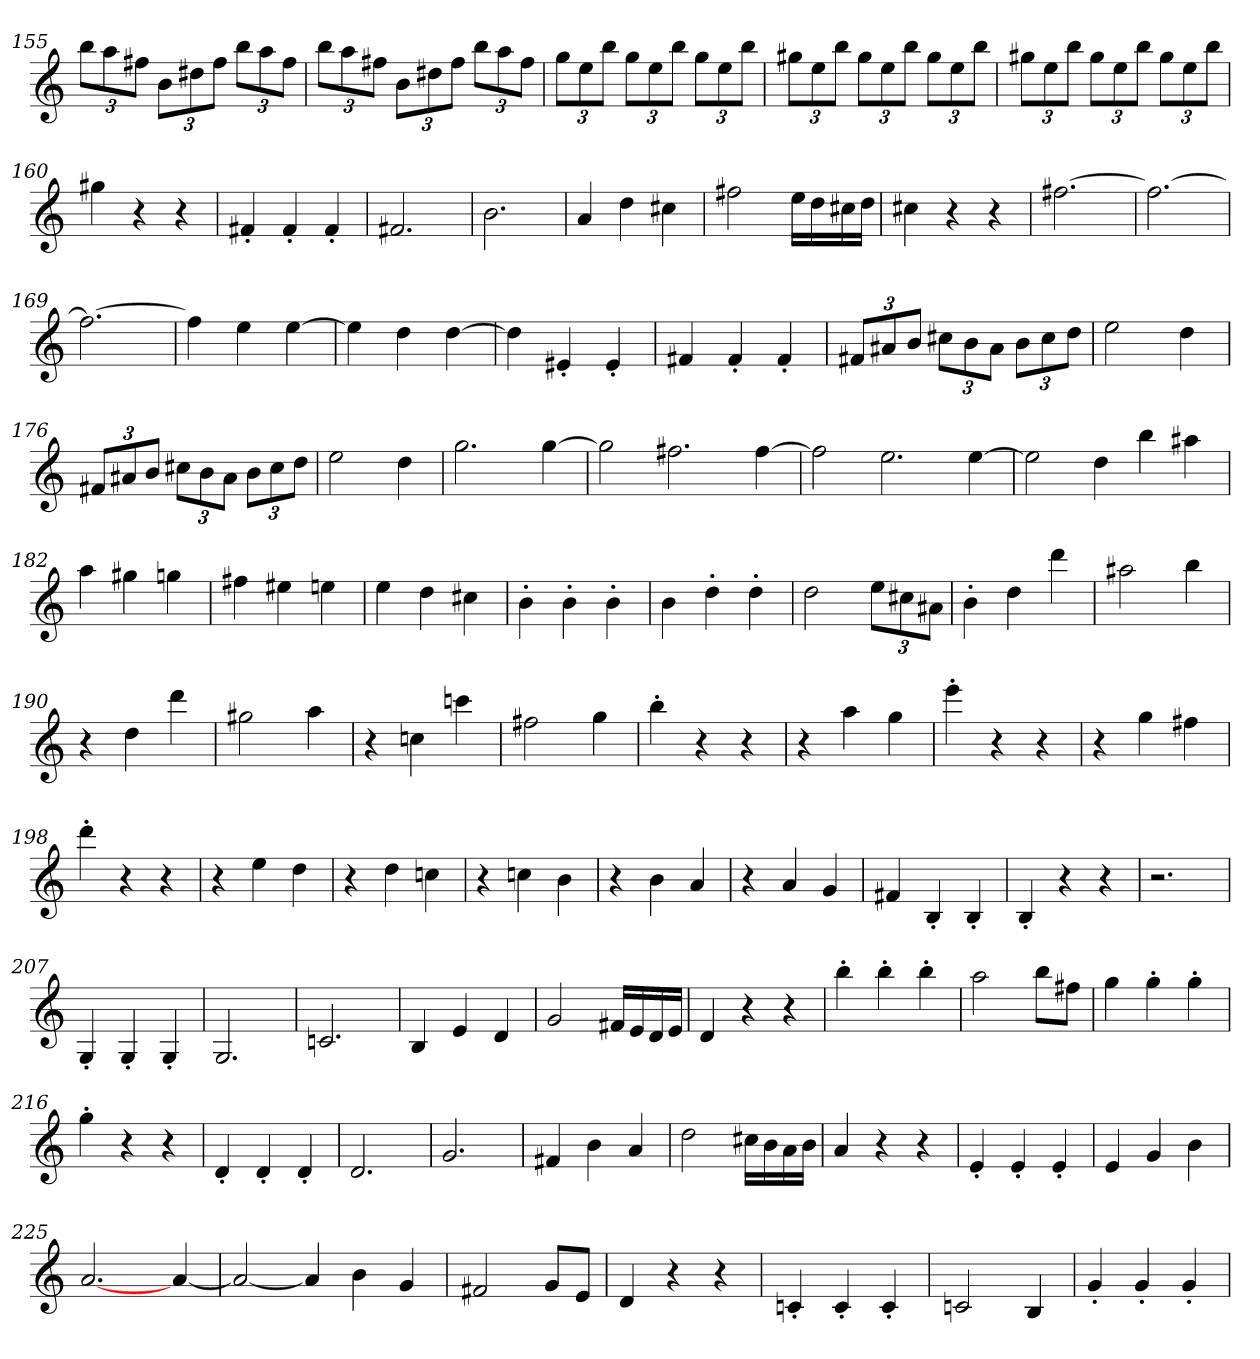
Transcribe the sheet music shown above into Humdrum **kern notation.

**kern
*part1
*staff1
=155
12bb\L
12aa\
12ff#X\J
12b\L
12dd#X\
12ff#\J
12bb\L
12aa\
12ff#\J
=156
12bb\L
12aa\
12ff#X\J
12b\L
12dd#X\
12ff#\J
12bb\L
12aa\
12ff#\J
=157
12gg\L
12ee\
12bb\J
12gg\L
12ee\
12bb\J
12gg\L
12ee\
12bb\J
=158
12gg#X\L
12ee\
12bb\J
12gg#\L
12ee\
12bb\J
12gg#\L
12ee\
12bb\J
=159
12gg#X\L
12ee\
12bb\J
12gg#\L
12ee\
12bb\J
12gg#\L
12ee\
12bb\J
=160
4gg#X\
4r
4r
=161
4f#X'/
4f#'/
4f#'/
=162
2.f#X/
=163
2.b\
=164
4a/
4dd\
4cc#X\
=165
2ff#X\
16ee\LL
16dd\
16cc#X\
16dd\JJ
=166
4cc#X\
4r
4r
=167
[2.ff#X\
=168
2.ff#\_
=169
2.ff#\_
=170
4ff#\]
4ee\
[4ee\
=171
4ee\]
4dd\
[4dd\
=172
4dd\]
4e#X'/
4e#'/
=173
4f#X/
4f#'/
4f#'/
=174
12f#X/L
12a#X/
12b/J
12cc#X\L
12b\
12a#\J
12b\L
12cc#\
12dd\J
=175
2ee\
4dd\
=176
12f#X/L
12a#X/
12b/J
12cc#X\L
12b\
12a#\J
12b\L
12cc#\
12dd\J
=177
2ee\
4dd\
=178
2.gg\
[4gg\
=179
2gg\]
2.ff#X\
[4ff#\
=180
2ff#\]
2.ee\
[4ee\
=181
2ee\]
4dd\
4bb\
4aa#X\
=182
4aa\
4gg#X\
4ggn\
=183
4ff#X\
4ee#X\
4een\
=184
4ee\
4dd\
4cc#X\
=185
4b'\
4b'\
4b'\
=186
4b\
4dd'\
4dd'\
=187
2dd\
12ee\L
12cc#X\
12a#X\J
=188
4b'\
4dd\
4ddd\
=189
2aa#X\
4bb\
=190
4r
4dd\
4ddd\
=191
2gg#X\
4aa\
=192
4r
4ccn\
4cccn\
=193
2ff#X\
4gg\
=194
4bb'\
4r
4r
=195
4r
4aa\
4gg\
=196
4eee'\
4r
4r
=197
4r
4gg\
4ff#X\
=198
4ddd'\
4r
4r
=199
4r
4ee\
4dd\
=200
4r
4dd\
4ccn\
=201
4r
4ccn\
4b\
=202
4r
4b\
4a/
=203
4r
4a/
4g/
=204
4f#X/
4B'/
4B'/
=205
4B'/
4r
4r
=206
2.r
=207
4G'/
4G'/
4G'/
=208
2.G/
=209
2.cn/
=210
4B/
4e/
4d/
=211
2g/
16f#X/LL
16e/
16d/
16e/JJ
=212
4d/
4r
4r
=213
4bb'\
4bb'\
4bb'\
=214
2aa\
8bb\L
8ff#X\J
=215
4gg\
4gg'\
4gg'\
=216
4gg'\
4r
4r
=217
4d'/
4d'/
4d'/
=218
2.d/
=219
2.g/
=220
4f#X/
4b\
4a/
=221
2dd\
16cc#X\LL
16b\
16a\
16b\JJ
=222
4a/
4r
4r
=223
4e'/
4e'/
4e'/
=224
4e/
4g/
4b\
=225
[2.a/
[4a/
=226
2a/_
4a/]
4b\
4g/
=227
2f#X/
8g/L
8e/J
=228
4d/
4r
4r
=229
4cn'/
4c'/
4c'/
=230
2cn/
4B/
=231
4g'/
4g'/
4g'/
=
*-
